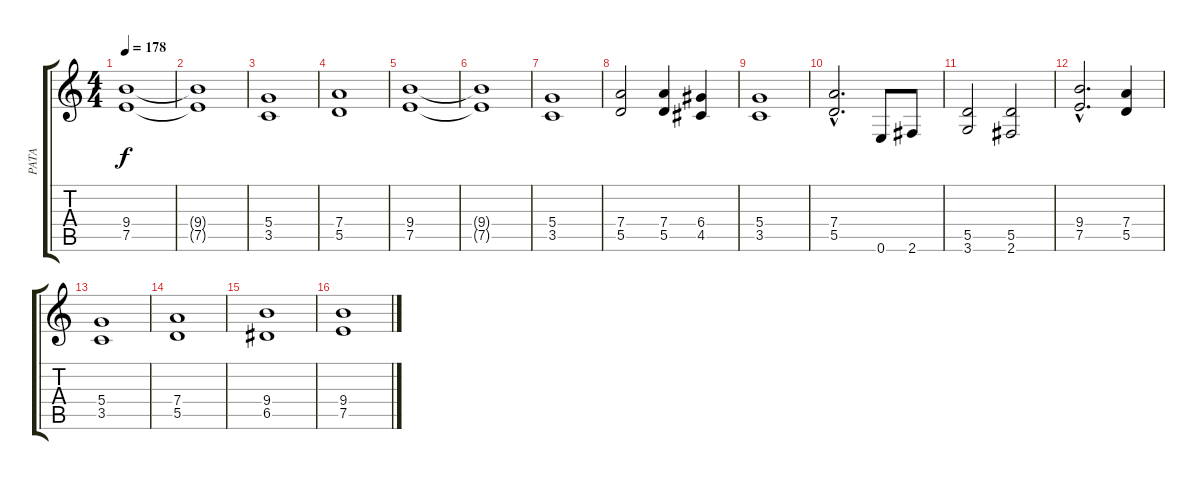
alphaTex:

\track ("PATA" "PATA") {instrument distortionguitar}
\staff {score tabs}
\tuning (E4 B3 G3 D3 A2 E2) {hide}
\ts (4 4)
\tempo 178
\clef g2
\ks c
(9.4 7.5).1{dy f instrument distortionguitar} |
(9.4{t} 7.5{t}).1 |
(5.4 3.5).1 |
(7.4 5.5).1 |
(9.4 7.5).1 |
(9.4{t} 7.5{t}).1 |
(5.4 3.5).1 |
(7.4 5.5).2 (7.4 5.5).4 (6.4 4.5).4 |
(5.4 3.5).1 |
(7.4{hac} 5.5{hac}).2{d} 0.6.8 2.6.8 |
(5.5 3.6).2 (5.5 2.6).2 |
(9.4{hac} 7.5{hac}).2{d} (7.4 5.5).4 |
(5.4 3.5).1 |
(7.4 5.5).1 |
(9.4 6.5).1 |
(9.4 7.5).1
